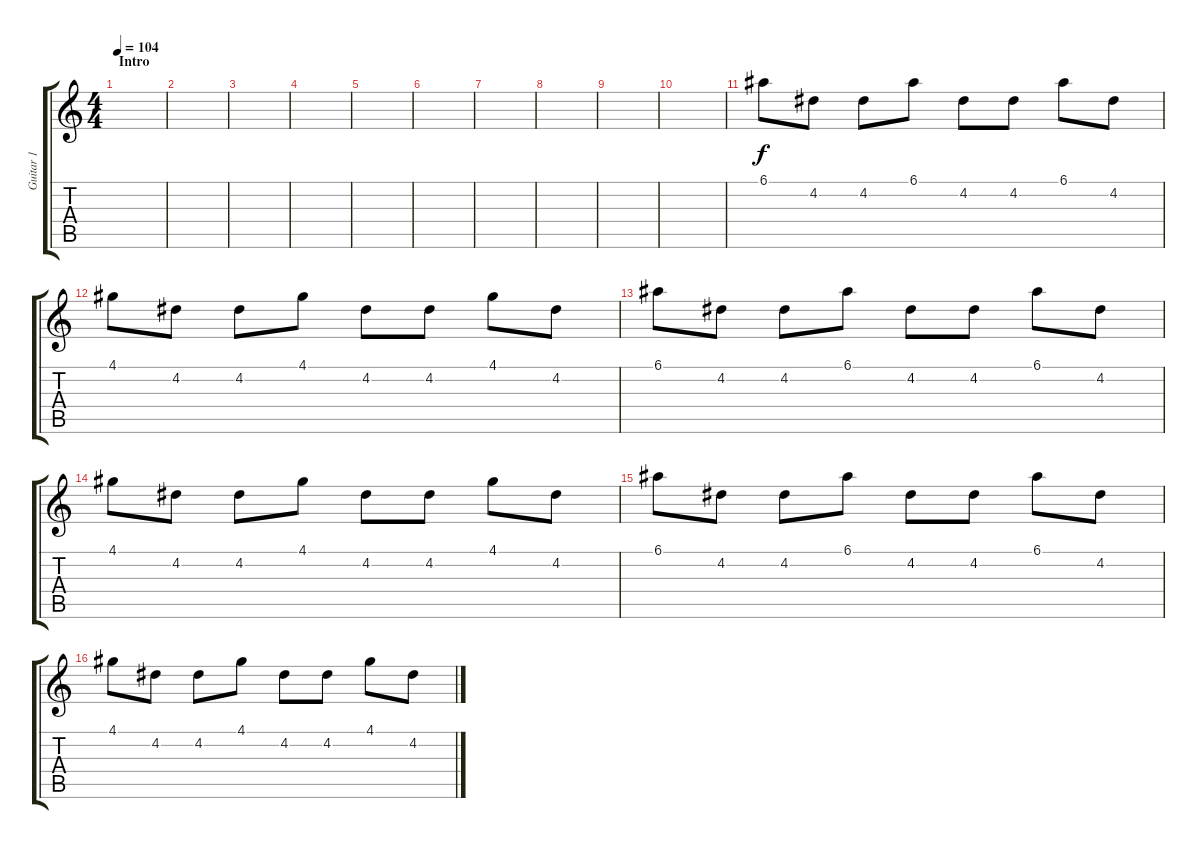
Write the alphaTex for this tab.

\track ("Guitar 1" "Guitar 1") {instrument acousticguitarsteel}
\staff {score tabs}
\tuning (E4 B3 G3 D3 A2 E2) {hide}
\ts (4 4)
\section ("" "Intro")
\tempo 104
\clef g2
\ks c
|
|
|
|
|
|
|
|
|
|
6.1.8 4.2.8 4.2.8 6.1.8 4.2.8 4.2.8 6.1.8 4.2.8 |
4.1.8 4.2.8 4.2.8 4.1.8 4.2.8 4.2.8 4.1.8 4.2.8 |
6.1.8 4.2.8 4.2.8 6.1.8 4.2.8 4.2.8 6.1.8 4.2.8 |
4.1.8 4.2.8 4.2.8 4.1.8 4.2.8 4.2.8 4.1.8 4.2.8 |
6.1.8 4.2.8 4.2.8 6.1.8 4.2.8 4.2.8 6.1.8 4.2.8 |
4.1.8 4.2.8 4.2.8 4.1.8 4.2.8 4.2.8 4.1.8 4.2.8
